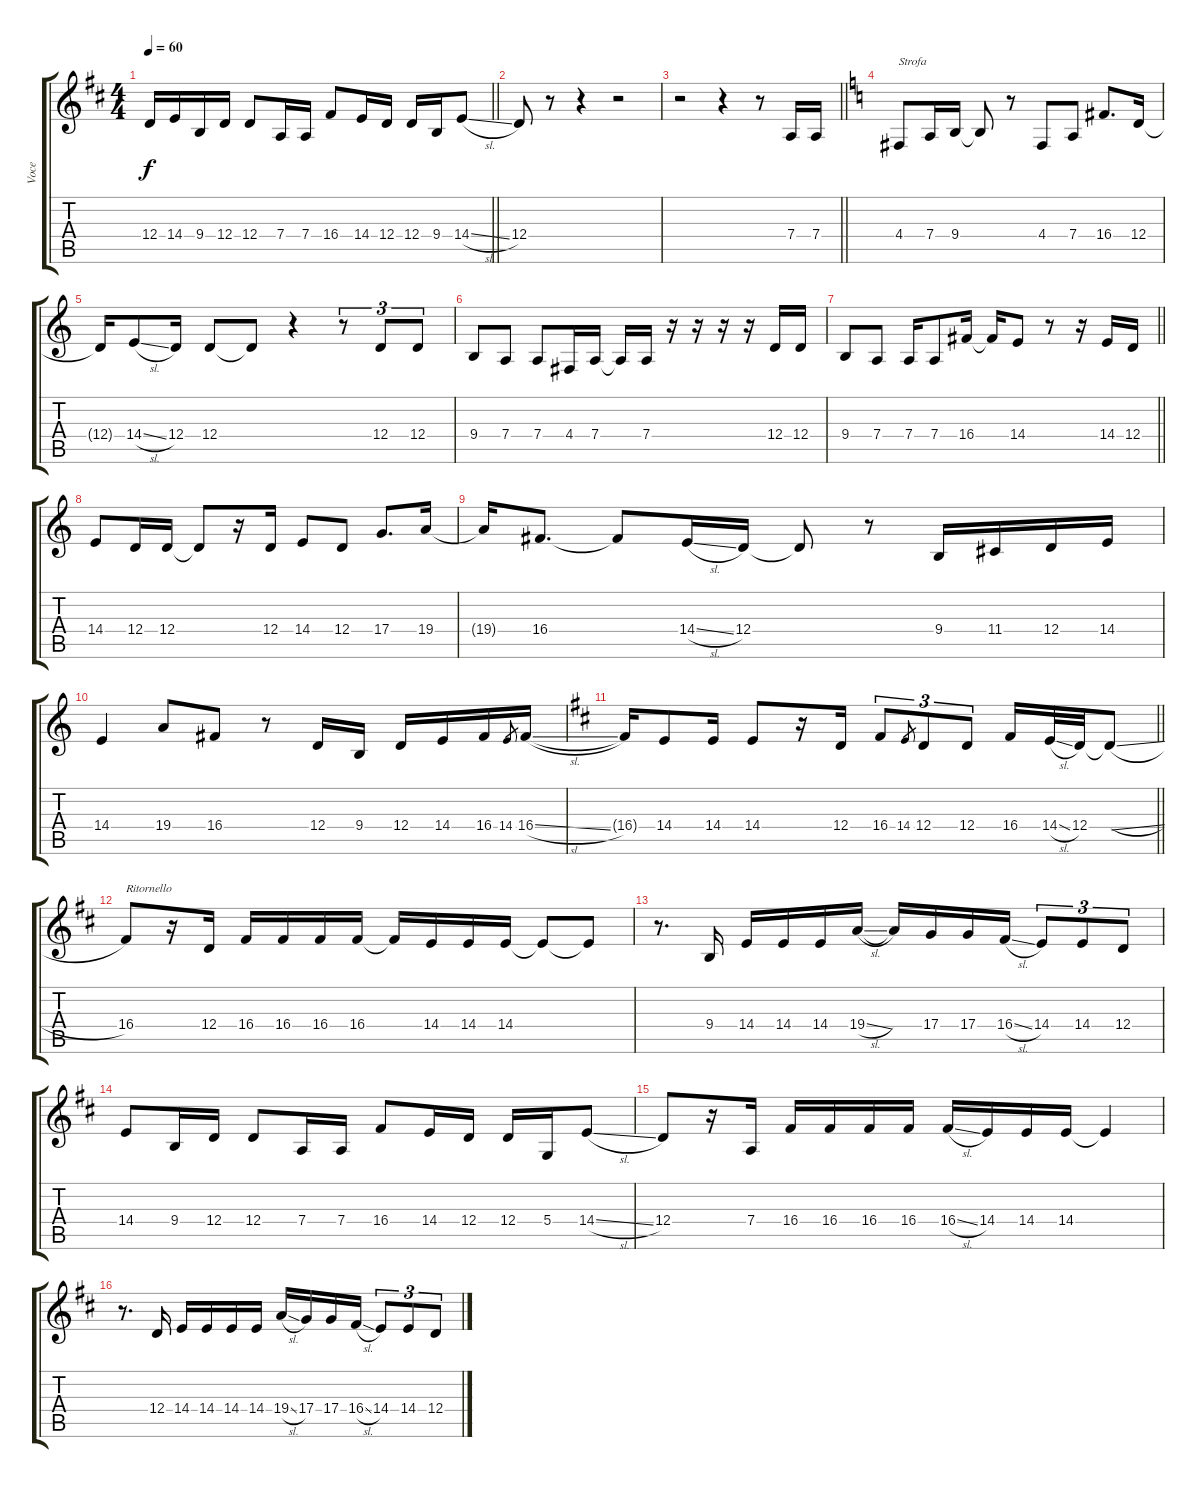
\track ("Voce" "Voce") {instrument lead1square}
\staff {score tabs}
\tuning (E4 B3 G3 D3 A2 E2) {hide}
\ts (4 4)
\tempo 60
\clef g2
\barLineRight lightlight
\ks d
12.4{t}.16{dy f} 14.4.16 9.4.16 12.4.16 12.4.8 7.4.16 7.4.16 16.4.8 14.4.16 12.4.16 12.4.16 9.4.16 14.4{sl}.8 |
12.4.8 r.8 r.4 r.2 |
\barLineRight lightlight
r.2 r.4 r.8 7.4.16 7.4.16 |
\ks c
4.4.8{txt "Strofa"} 7.4.16 9.4.16 9.4{t}.8 r.8 4.4.8 7.4.8 16.4.8{d} 12.4.16 |
12.4{t}.16 14.4{sl}.8 12.4.16 12.4.8 12.4{t}.8 r.4 r.8{tu (3 2)} 12.4.8{tu (3 2)} 12.4.8{tu (3 2)} |
9.4.8 7.4.8 7.4.8 4.4.16 7.4.16 7.4{t}.16 7.4.16 r.16 r.16 r.16 r.16 12.4.16 12.4.16 |
\barLineRight lightlight
9.4.8 7.4.8 7.4.16 7.4.8 16.4.16 16.4{t}.16 14.4.8 r.8 r.16 14.4.16 12.4.16 |
14.4.8 12.4.16 12.4.16 12.4{t}.8 r.16 12.4.16 14.4.8 12.4.8 17.4.8{d} 19.4.16 |
19.4{t}.16 16.4.8{d} 16.4{t}.8 14.4{sl}.16 12.4.16 12.4{t}.8 r.8 9.4.16 11.4.16 12.4.16 14.4.16 |
14.4.4 19.4.8 16.4.8 r.8 12.4.16 9.4.16 12.4.16 14.4.16 16.4.16 14.4.8{gr} 16.4{sl}.16 |
\barLineRight lightlight
\ks d
16.4{t}.16 14.4.8 14.4.16 14.4.8 r.16 12.4.16 16.4.8{tu (3 2)} 14.4.8{gr} 12.4.8{tu (3 2)} 12.4.8{tu (3 2)} 16.4.16 14.4{sl}.32 12.4.32 12.4{sl t}.8 |
16.4.8{txt "Ritornello"} r.16 12.4.16 16.4.16 16.4.16 16.4.16 16.4.16 16.4{t}.16 14.4.16 14.4.16 14.4.16 14.4{t}.8 14.4{t}.8 |
r.8{d} 9.4.16 14.4.16 14.4.16 14.4.16 19.4{sl}.16 19.4{t}.16 17.4.16 17.4.16 16.4{sl}.16 14.4.8{tu (3 2)} 14.4.8{tu (3 2)} 12.4.8{tu (3 2)} |
14.4.8 9.4.16 12.4.16 12.4.8 7.4.16 7.4.16 16.4.8 14.4.16 12.4.16 12.4.16 5.4.16 14.4{sl}.8 |
12.4.8 r.16 7.4.16 16.4.16 16.4.16 16.4.16 16.4.16 16.4{sl}.16 14.4.16 14.4.16 14.4.16 14.4{t}.4 |
r.8{d} 12.4.16 14.4.16 14.4.16 14.4.16 14.4.16 19.4{sl}.16 17.4.16 17.4.16 16.4{sl}.16 14.4.8{tu (3 2)} 14.4.8{tu (3 2)} 12.4.8{tu (3 2)}
